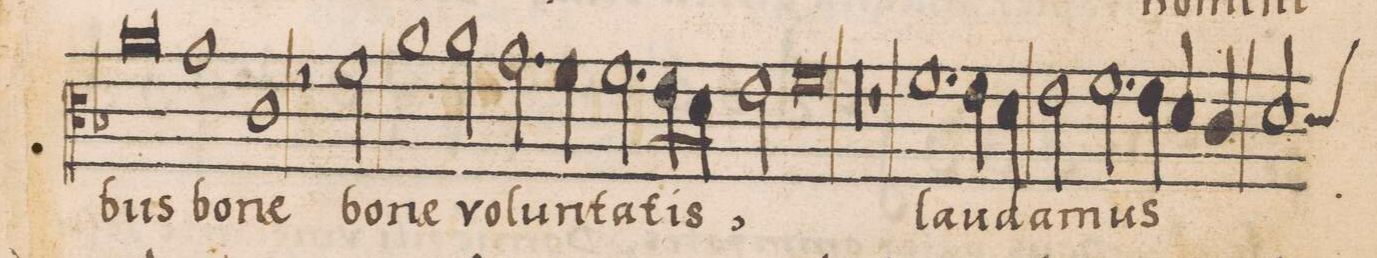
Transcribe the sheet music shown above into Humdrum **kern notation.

**kern	**text
*I"CANTVS	*
*clefC3	*
*k[b-]	*
*met(C|)	*
*M2/1	*
0a\	-bus
=10-	=10-
1g\	bo-
=11-	=11-
1c\	-n(ae)
2r	.
2f\	bo-
=12-	=12-
1a\	-n(ae)
2a\	vo-
2.g\	-lun-
=13-	=13-
4f\	.
2.f\	-ta-
8e\L	.
8d\J	.
2e\	.
=14-	=14-
0f\	-tis,
=15-	=15-
00r	.
=16-	=16-
=17-	=17-
1r	.
1.f\	lau-
=18-	=18-
4e\	.
4d\	.
2e\	.
2.f\	-da-
=19-	=19-
4e\	.
4d/	.
4c/	.
*custos:d	*
2d/	-mus
*-	*-
